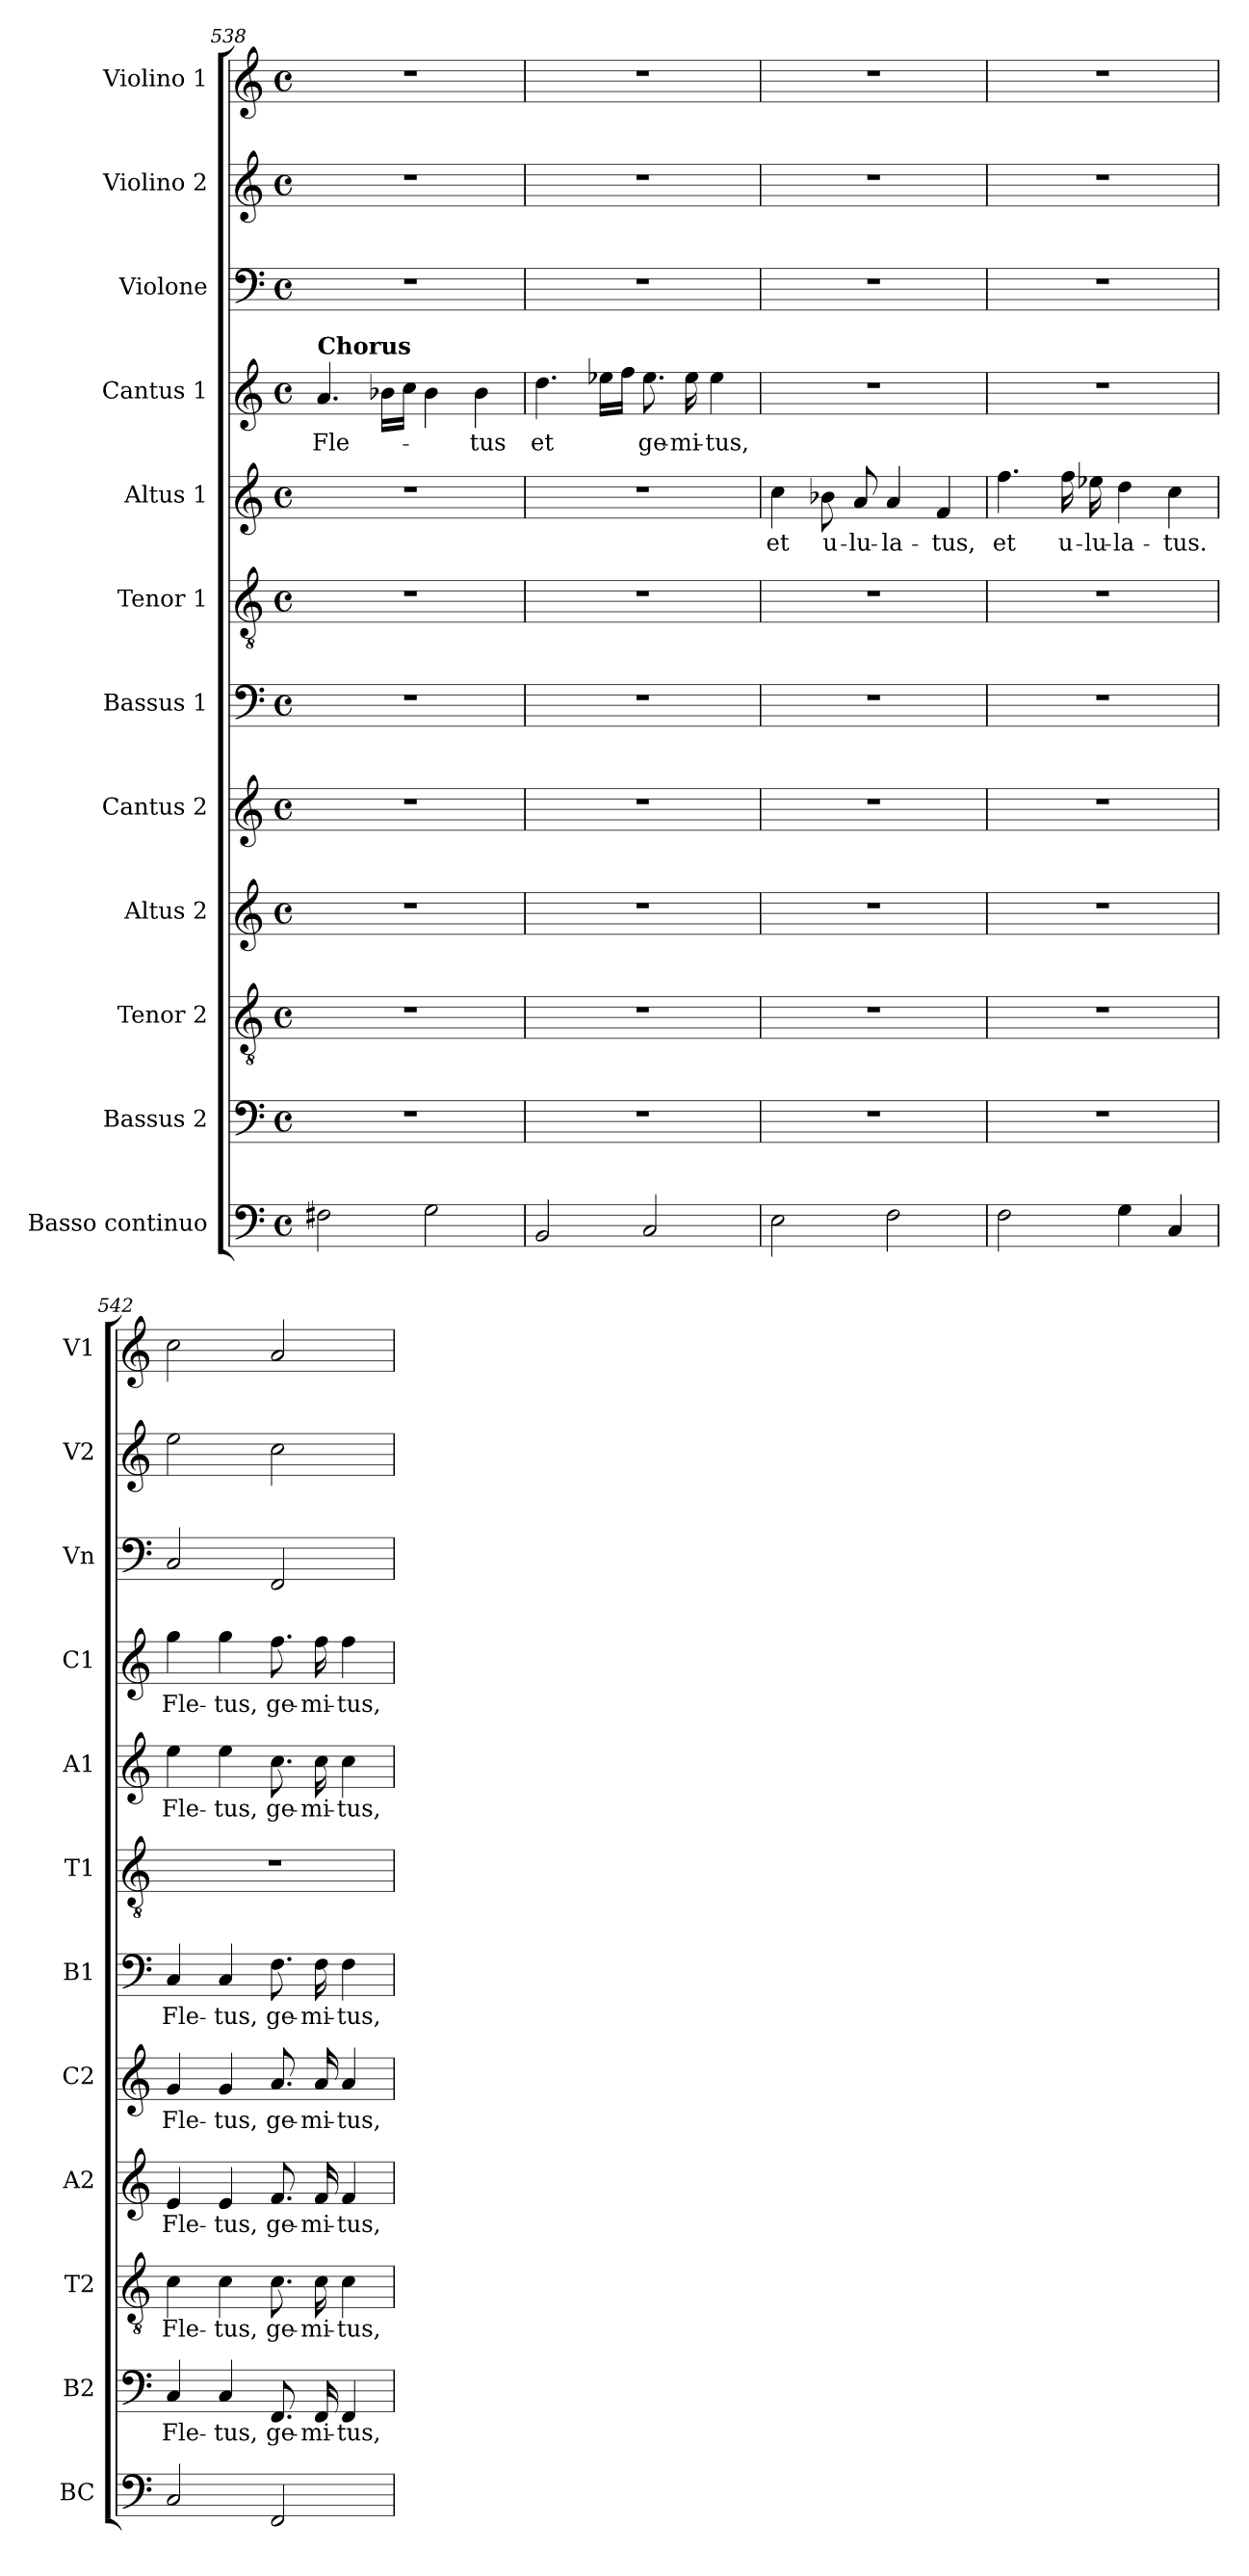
**kern	**kern	**text	**kern	**text	**kern	**text	**kern	**text	**kern	**text	**kern	**kern	**text	**kern	**text	**kern	**kern	**kern
*part12	*part11	*part11	*part10	*part10	*part9	*part9	*part8	*part8	*part7	*part7	*part6	*part5	*part5	*part4	*part4	*part3	*part2	*part1
*staff12	*staff11	*staff11	*staff10	*staff10	*staff9	*staff9	*staff8	*staff8	*staff7	*staff7	*staff6	*staff5	*staff5	*staff4	*staff4	*staff3	*staff2	*staff1
*I"Basso continuo	*I"Bassus 2	*	*I"Tenor 2	*	*I"Altus 2	*	*I"Cantus 2	*	*I"Bassus 1	*	*I"Tenor 1	*I"Altus 1	*	*I"Cantus 1	*	*I"Violone	*I"Violino 2	*I"Violino 1
*I'BC	*I'B2	*	*I'T2	*	*I'A2	*	*I'C2	*	*I'B1	*	*I'T1	*I'A1	*	*I'C1	*	*I'Vn	*I'V2	*I'V1
*clefF4	*clefF4	*	*clefGv2	*	*clefG2	*	*clefG2	*	*clefF4	*	*clefGv2	*clefG2	*	*clefG2	*	*clefF4	*clefG2	*clefG2
*ITrd7c12	*	*	*	*	*	*	*	*	*	*	*	*	*	*	*	*ITrd7c12	*	*
*k[]	*k[]	*	*k[]	*	*k[]	*	*k[]	*	*k[]	*	*k[]	*k[]	*	*k[]	*	*k[]	*k[]	*k[]
*C:	*C:	*	*C:	*	*C:	*	*C:	*	*C:	*	*C:	*C:	*	*C:	*	*C:	*C:	*C:
*M4/4	*M4/4	*	*M4/4	*	*M4/4	*	*M4/4	*	*M4/4	*	*M4/4	*M4/4	*	*M4/4	*	*M4/4	*M4/4	*M4/4
*met(c)	*met(c)	*	*met(c)	*	*met(c)	*	*met(c)	*	*met(c)	*	*met(c)	*met(c)	*	*met(c)	*	*met(c)	*met(c)	*met(c)
=538	=538	=538	=538	=538	=538	=538	=538	=538	=538	=538	=538	=538	=538	=538	=538	=538	=538	=538
!	!	!	!	!	!	!	!	!	!	!	!	!	!	!LO:TX:a:B:t=Chorus	!	!	!	!
!	!	!	!	!	!	!	!	!	!	!	!	!	!	!	!LO:LY:b	!	!	!
2FF#X\	1r	.	1r	.	1r	.	1r	.	1r	.	1r	1r	.	4.a/	Fle-	1r	1r	1r
.	.	.	.	.	.	.	.	.	.	.	.	.	.	16b-X\LL	.	.	.	.
.	.	.	.	.	.	.	.	.	.	.	.	.	.	16cc\JJ	.	.	.	.
2GG\	.	.	.	.	.	.	.	.	.	.	.	.	.	4b-\	.	.	.	.
!	!	!	!	!	!	!	!	!	!	!	!	!	!	!	!LO:LY:b	!	!	!
.	.	.	.	.	.	.	.	.	.	.	.	.	.	4b-\	-tus	.	.	.
=539	=539	=539	=539	=539	=539	=539	=539	=539	=539	=539	=539	=539	=539	=539	=539	=539	=539	=539
!	!	!	!	!	!	!	!	!	!	!	!	!	!	!	!LO:LY:b	!	!	!
2BBB/	1r	.	1r	.	1r	.	1r	.	1r	.	1r	1r	.	4.dd\	et	1r	1r	1r
.	.	.	.	.	.	.	.	.	.	.	.	.	.	16ee-X\LL	.	.	.	.
.	.	.	.	.	.	.	.	.	.	.	.	.	.	16ff\JJ	.	.	.	.
!	!	!	!	!	!	!	!	!	!	!	!	!	!	!	!LO:LY:b	!	!	!
2CC/	.	.	.	.	.	.	.	.	.	.	.	.	.	8.ee-\	ge-	.	.	.
!	!	!	!	!	!	!	!	!	!	!	!	!	!	!	!LO:LY:b	!	!	!
.	.	.	.	.	.	.	.	.	.	.	.	.	.	16ee-\	-mi-	.	.	.
!	!	!	!	!	!	!	!	!	!	!	!	!	!	!	!LO:LY:b	!	!	!
.	.	.	.	.	.	.	.	.	.	.	.	.	.	4ee-\	-tus,	.	.	.
!!LO:PB:g=z
=540	=540	=540	=540	=540	=540	=540	=540	=540	=540	=540	=540	=540	=540	=540	=540	=540	=540	=540
!	!	!	!	!	!	!	!	!	!	!	!	!	!LO:LY:b	!	!	!	!	!
2EE\	1r	.	1r	.	1r	.	1r	.	1r	.	1r	4cc\	et	1r	.	1r	1r	1r
!	!	!	!	!	!	!	!	!	!	!	!	!	!LO:LY:b	!	!	!	!	!
.	.	.	.	.	.	.	.	.	.	.	.	8b-X\	u-	.	.	.	.	.
!	!	!	!	!	!	!	!	!	!	!	!	!	!LO:LY:b	!	!	!	!	!
.	.	.	.	.	.	.	.	.	.	.	.	8a/	-lu-	.	.	.	.	.
!	!	!	!	!	!	!	!	!	!	!	!	!	!LO:LY:b	!	!	!	!	!
2FF\	.	.	.	.	.	.	.	.	.	.	.	4a/	-la-	.	.	.	.	.
!	!	!	!	!	!	!	!	!	!	!	!	!	!LO:LY:b	!	!	!	!	!
.	.	.	.	.	.	.	.	.	.	.	.	4f/	-tus,	.	.	.	.	.
=541	=541	=541	=541	=541	=541	=541	=541	=541	=541	=541	=541	=541	=541	=541	=541	=541	=541	=541
!	!	!	!	!	!	!	!	!	!	!	!	!	!LO:LY:b	!	!	!	!	!
2FF\	1r	.	1r	.	1r	.	1r	.	1r	.	1r	4.ff\	et	1r	.	1r	1r	1r
!	!	!	!	!	!	!	!	!	!	!	!	!	!LO:LY:b	!	!	!	!	!
.	.	.	.	.	.	.	.	.	.	.	.	16ff\	u-	.	.	.	.	.
!	!	!	!	!	!	!	!	!	!	!	!	!	!LO:LY:b	!	!	!	!	!
.	.	.	.	.	.	.	.	.	.	.	.	16ee-X\	-lu-	.	.	.	.	.
!	!	!	!	!	!	!	!	!	!	!	!	!	!LO:LY:b	!	!	!	!	!
4GG\	.	.	.	.	.	.	.	.	.	.	.	4dd\	-la-	.	.	.	.	.
!	!	!	!	!	!	!	!	!	!	!	!	!	!LO:LY:b	!	!	!	!	!
4CC/	.	.	.	.	.	.	.	.	.	.	.	4cc\	-tus.	.	.	.	.	.
=542	=542	=542	=542	=542	=542	=542	=542	=542	=542	=542	=542	=542	=542	=542	=542	=542	=542	=542
!	!	!LO:LY:b	!	!LO:LY:b	!	!LO:LY:b	!	!LO:LY:b	!	!LO:LY:b	!	!	!LO:LY:b	!	!LO:LY:b	!	!	!
2CC/	4C/	Fle-	4c\	Fle-	4e/	Fle-	4g/	Fle-	4C/	Fle-	1r	4ee\	Fle-	4gg\	Fle-	2CC/	2ee\	2cc\
!	!	!LO:LY:b	!	!LO:LY:b	!	!LO:LY:b	!	!LO:LY:b	!	!LO:LY:b	!	!	!LO:LY:b	!	!LO:LY:b	!	!	!
.	4C/	-tus,	4c\	-tus,	4e/	-tus,	4g/	-tus,	4C/	-tus,	.	4ee\	-tus,	4gg\	-tus,	.	.	.
!	!	!LO:LY:b	!	!LO:LY:b	!	!LO:LY:b	!	!LO:LY:b	!	!LO:LY:b	!	!	!LO:LY:b	!	!LO:LY:b	!	!	!
2FFF/	8.FF/	ge-	8.c\	ge-	8.f/	ge-	8.a/	ge-	8.F\	ge-	.	8.cc\	ge-	8.ff\	ge-	2FFF/	2cc\	2a/
!	!	!LO:LY:b	!	!LO:LY:b	!	!LO:LY:b	!	!LO:LY:b	!	!LO:LY:b	!	!	!LO:LY:b	!	!LO:LY:b	!	!	!
.	16FF/	-mi-	16c\	-mi-	16f/	-mi-	16a/	-mi-	16F\	-mi-	.	16cc\	-mi-	16ff\	-mi-	.	.	.
!	!	!LO:LY:b	!	!LO:LY:b	!	!LO:LY:b	!	!LO:LY:b	!	!LO:LY:b	!	!	!LO:LY:b	!	!LO:LY:b	!	!	!
.	4FF/	-tus,	4c\	-tus,	4f/	-tus,	4a/	-tus,	4F\	-tus,	.	4cc\	-tus,	4ff\	-tus,	.	.	.
=	=	=	=	=	=	=	=	=	=	=	=	=	=	=	=	=	=	=
*-	*-	*-	*-	*-	*-	*-	*-	*-	*-	*-	*-	*-	*-	*-	*-	*-	*-	*-
